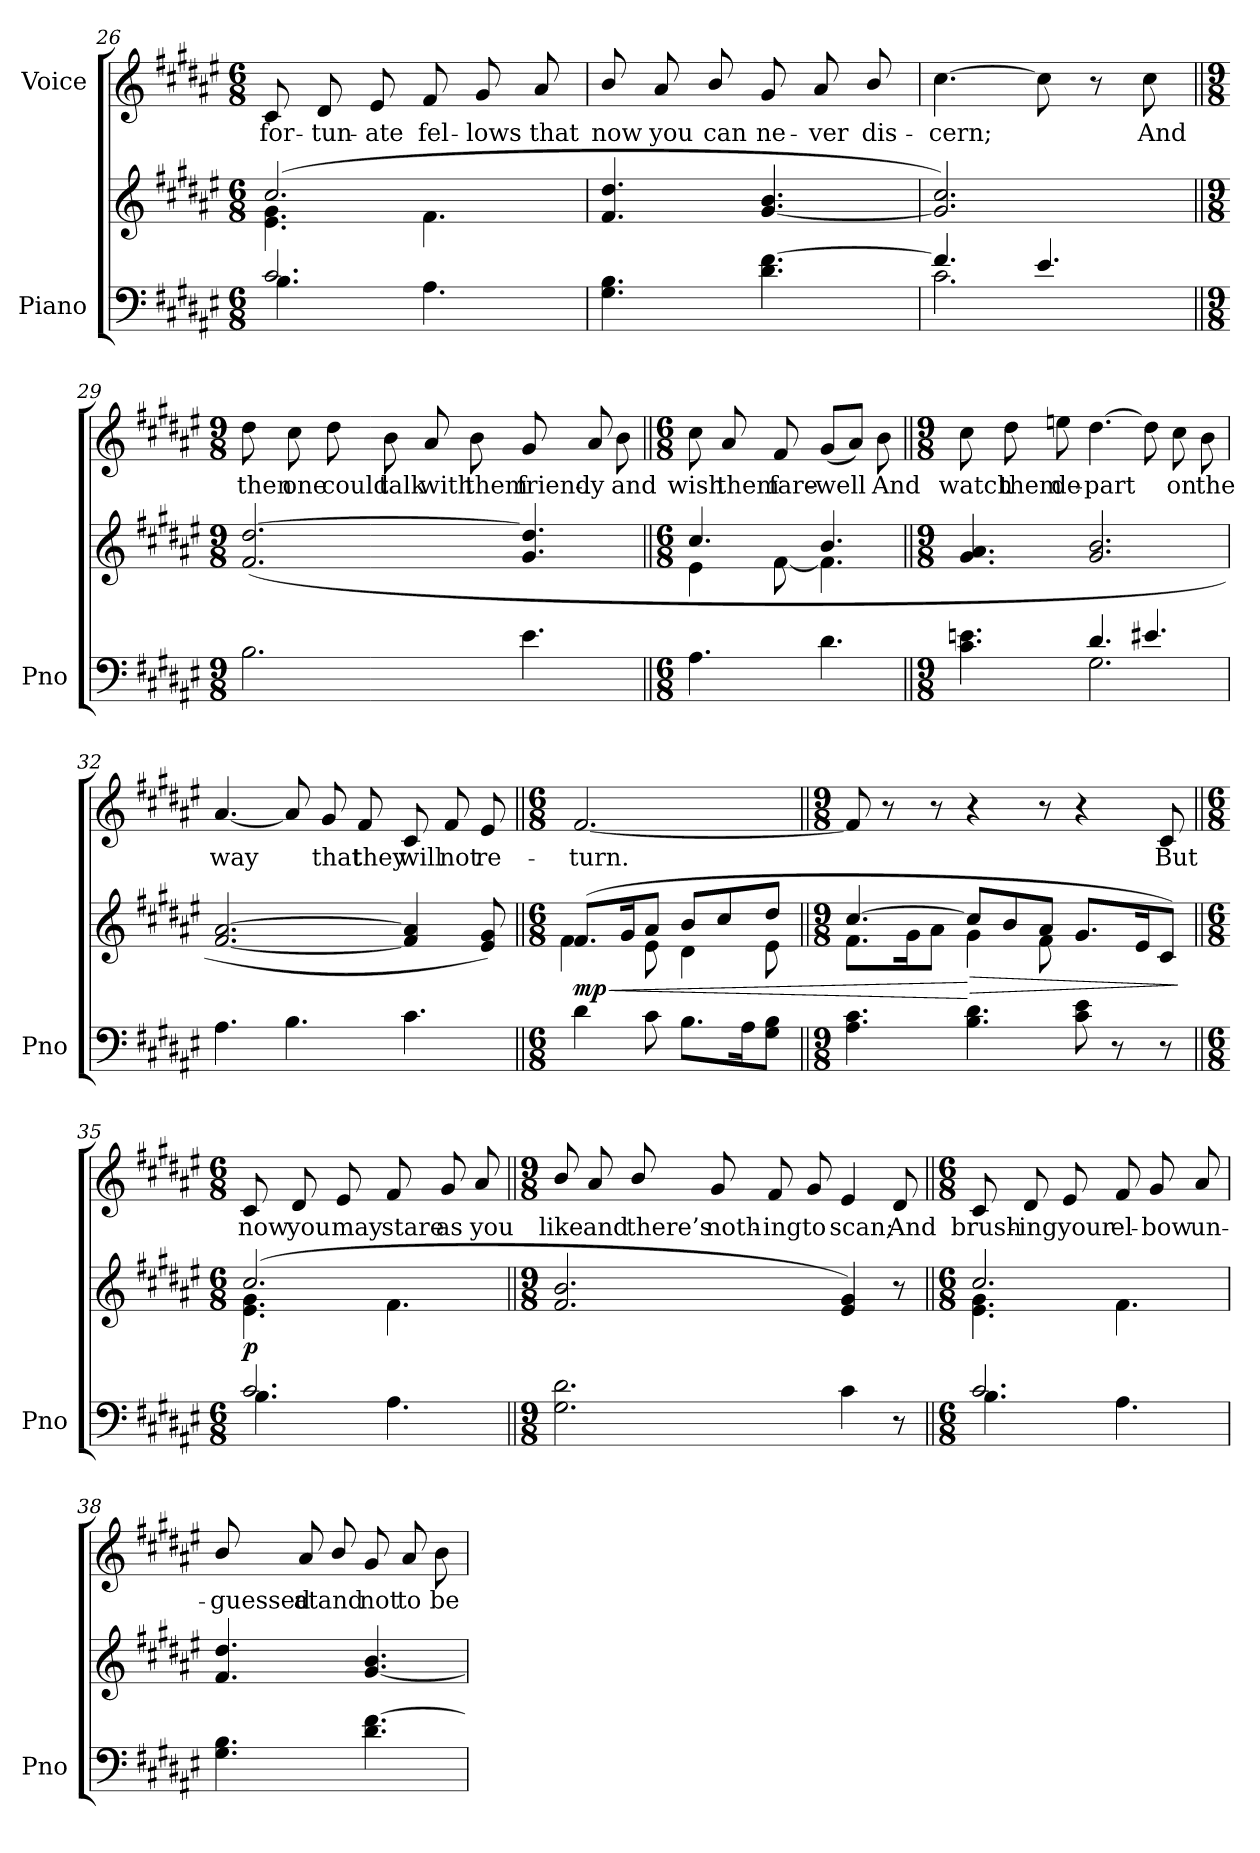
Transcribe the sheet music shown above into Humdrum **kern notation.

**kern	**kern	**dynam	**kern	**text
*part2	*part2	*part2	*part1	*part1
*staff3	*staff2	*staff2/3	*staff1	*staff1
*I"Piano	*	*	*I"Voice	*
*I'Pno	*	*	*	*
!!LO:LB:g=z
*clefF4	*clefG2	*	*clefG2	*
*k[f#c#g#d#a#e#]	*k[f#c#g#d#a#e#]	*	*k[f#c#g#d#a#e#]	*
*M6/8	*M6/8	*	*M6/8	*
=26	=26	=26	=26	=26
*^	*^	*	*	*
!	!	!	!	!	!	!LO:LY:b
2.c#/	4.B\	(>2.cc#/	4.e#\ 4.g#\	.	8c#/	for-
!	!	!	!	!	!	!LO:LY:b
.	.	.	.	.	8d#/	-tun-
!	!	!	!	!	!	!LO:LY:b
.	.	.	.	.	8e#/	-ate
!	!	!	!	!	!	!LO:LY:b
.	4.A#\	.	4.f#\	.	8f#/	fel-
!	!	!	!	!	!	!LO:LY:b
.	.	.	.	.	8g#/	-lows
!	!	!	!	!	!	!LO:LY:b
.	.	.	.	.	8a#/	that
*v	*v	*	*	*	*	*
*	*v	*v	*	*	*
=27	=27	=27	=27	=27
!	!	!	!	!LO:LY:b
4.G#\ 4.B\	4.f#/ 4.dd#/	.	8b/	now
!	!	!	!	!LO:LY:b
.	.	.	8a#/	you
!	!	!	!	!LO:LY:b
.	.	.	8b/	can
!	!	!	!	!LO:LY:b
4.d#\ [4.f#\	[4.g#/ 4.b/	.	8g#/	ne-
!	!	!	!	!LO:LY:b
.	.	.	8a#/	-ver
!	!	!	!	!LO:LY:b
.	.	.	8b/	dis-
=28	=28	=28	=28	=28
*^	*	*	*	*
!	!	!	!	!	!LO:LY:b
4.f#/]	2.c#\	2.g#/] 2.cc#/)	.	[4.cc#\	-cern;
4.e#/	.	.	.	8cc#\]	.
.	.	.	.	8r	.
!	!	!	!	!	!LO:LY:b
.	.	.	.	8cc#\	And
*v	*v	*	*	*	*
!!LO:PB:g=z
=29||	=29||	=29||	=29||	=29||
*M9/8	*M9/8	*	*M9/8	*
!	!	!	!	!LO:LY:b
2.B\	(>2.f#/ [2.dd#/	.	8dd#\	then
!	!	!	!	!LO:LY:b
.	.	.	8cc#\	one
!	!	!	!	!LO:LY:b
.	.	.	8dd#\	could
!	!	!	!	!LO:LY:b
.	.	.	8b\	talk
!	!	!	!	!LO:LY:b
.	.	.	8a#/	with
!	!	!	!	!LO:LY:b
.	.	.	8b\	them
!	!	!	!	!LO:LY:b
4.e#\	4.g#/ 4.dd#/]	.	8g#/	friend-
!	!	!	!	!LO:LY:b
.	.	.	8a#/	-ly
!	!	!	!	!LO:LY:b
.	.	.	8b\	and
=30||	=30||	=30||	=30||	=30||
*M6/8	*M6/8	*	*M6/8	*
*	*^	*	*	*
!	!	!	!	!	!LO:LY:b
4.A#\	4.cc#/	4e#\	.	8cc#\	wish
!	!	!	!	!	!LO:LY:b
.	.	.	.	8a#/	them
!	!	!	!	!	!LO:LY:b
.	.	[8f#\	.	8f#/	fare-
!	!	!	!	!	!LO:LY:b
4.d#\	4.b/	4.f#\]	.	(<8g#/L	-well
.	.	.	.	8a#/J)	.
!	!	!	!	!	!LO:LY:b
.	.	.	.	8b\	And
*	*v	*v	*	*	*
!!LO:LB:g=z
=31||	=31||	=31||	=31||	=31||
*M9/8	*M9/8	*	*M9/8	*
*^	*	*	*	*
!	!	!	!	!	!LO:LY:b
4.c#\ 4.en\	4.ryy	4.g#/ 4.a#/	.	8cc#\	watch
!	!	!	!	!	!LO:LY:b
.	.	.	.	8dd#\	them
!	!	!	!	!	!LO:LY:b
.	.	.	.	8een\	de-
!	!	!	!	!	!LO:LY:b
4.d#/	2.G#\	2.g#/ 2.b/	.	[4.dd#\	-part
4.e#X/	.	.	.	8dd#\]	.
!	!	!	!	!	!LO:LY:b
.	.	.	.	8cc#\	on
!	!	!	!	!	!LO:LY:b
.	.	.	.	8b\	the
*v	*v	*	*	*	*
=32	=32	=32	=32	=32
!	!	!	!	!LO:LY:b
4.A#\	[2.f#/ [2.a#/	.	[4.a#/	way
4.B\	.	.	8a#/]	.
!	!	!	!	!LO:LY:b
.	.	.	8g#/	that
!	!	!	!	!LO:LY:b
.	.	.	8f#/	they
!	!	!	!	!LO:LY:b
4.c#\	4f#/] 4a#/]	.	8c#/	will
!	!	!	!	!LO:LY:b
.	.	.	8f#/	not
!	!	!	!	!LO:LY:b
.	8e#/ 8g#/)	.	8e#/	re-
!!LO:LB:g=z
=33||	=33||	=33||	=33||	=33||
*M6/8	*M6/8	*	*M6/8	*
!	!	!LO:HP:b	!	!LO:LY:b
*	*^	*	*	*
!	!	!	!LO:DY:n=1:b	!	!
4d#\	(>8.f#/L	4f#\	< mp	[2.f#/	-turn.
.	16g#/K	.	.	.	.
8c#\	8a#/J	8e#\	.	.	.
8.B\L	8b/L	4d#\	.	.	.
.	8cc#/	.	.	.	.
16A#\K	.	.	.	.	.
8G#\ 8B\J	8dd#/J	8e#\	.	.	.
=34||	=34||	=34||	=34||	=34||	=34||
*M9/8	*M9/8	*	*	*M9/8	*
4.A#\ 4.c#\	[4.cc#/	8.f#\L	.	8f#/]	.
.	.	.	.	8r	.
.	.	16g#\K	.	.	.
.	.	8a#\J	.	8r	.
!	!	!	!LO:HP:n=1:b	!	!
4.B\ 4.d#\	8cc#/L]	4g#\	[ >	4r	.
.	8b/	.	.	.	.
.	8a#/J	8f#\	.	8r	.
8c#\ 8e#\	8.g#/L	4.ryy	.	4r	.
8r	.	.	.	.	.
.	16e#/K	.	.	.	.
!	!	!	!	!	!LO:LY:b
8r	8c#/J)	.	.	8c#/	But
*	*v	*v	*	*	*
.	.	]	.	.
=35||	=35||	=35||	=35||	=35||
*M6/8	*M6/8	*	*M6/8	*
*^	*^	*	*	*
!	!	!	!	!LO:DY:b	!	!LO:LY:b
2.c#/	4.B\	(>2.cc#/	4.e#\ 4.g#\	p	8c#/	now
!	!	!	!	!	!	!LO:LY:b
.	.	.	.	.	8d#/	you
!	!	!	!	!	!	!LO:LY:b
.	.	.	.	.	8e#/	may
!	!	!	!	!	!	!LO:LY:b
.	4.A#\	.	4.f#\	.	8f#/	stare
!	!	!	!	!	!	!LO:LY:b
.	.	.	.	.	8g#/	as
!	!	!	!	!	!	!LO:LY:b
.	.	.	.	.	8a#/	you
*v	*v	*	*	*	*	*
*	*v	*v	*	*	*
!!LO:LB:g=z
=36||	=36||	=36||	=36||	=36||
*M9/8	*M9/8	*	*M9/8	*
!	!	!	!	!LO:LY:b
2.G#\ 2.d#\	2.f#/ 2.b/	.	8b/	like
!	!	!	!	!LO:LY:b
.	.	.	8a#/	and
!	!	!	!	!LO:LY:b
.	.	.	8b/	there’s
!	!	!	!	!LO:LY:b
.	.	.	8g#/	noth-
!	!	!	!	!LO:LY:b
.	.	.	8f#/	-ing
!	!	!	!	!LO:LY:b
.	.	.	8g#/	to
!	!	!	!	!LO:LY:b
4c#\	4e#/ 4g#/)	.	4e#/	scan;
!	!	!	!	!LO:LY:b
8r	8r	.	8d#/	And
=37||	=37||	=37||	=37||	=37||
*M6/8	*M6/8	*	*M6/8	*
*^	*^	*	*	*
!	!	!	!	!	!	!LO:LY:b
2.c#/	4.B\	2.cc#/	4.e#\ 4.g#\	.	8c#/	brush-
!	!	!	!	!	!	!LO:LY:b
.	.	.	.	.	8d#/	-ing
!	!	!	!	!	!	!LO:LY:b
.	.	.	.	.	8e#/	your
!	!	!	!	!	!	!LO:LY:b
.	4.A#\	.	4.f#\	.	8f#/	el-
!	!	!	!	!	!	!LO:LY:b
.	.	.	.	.	8g#/	-bow
!	!	!	!	!	!	!LO:LY:b
.	.	.	.	.	8a#/	un-
*v	*v	*	*	*	*	*
*	*v	*v	*	*	*
!!LO:PB:g=z
=38	=38	=38	=38	=38
!	!	!	!	!LO:LY:b
4.G#\ 4.B\	4.f#/ 4.dd#/	.	8b/	-guessed
!	!	!	!	!LO:LY:b
.	.	.	8a#/	at
!	!	!	!	!LO:LY:b
.	.	.	8b/	and
!	!	!	!	!LO:LY:b
4.d#\ [4.f#\	[4.g#/ 4.b/	.	8g#/	not
!	!	!	!	!LO:LY:b
.	.	.	8a#/	to
!	!	!	!	!LO:LY:b
.	.	.	8b\	be
=	=	=	=	=
*-	*-	*-	*-	*-
